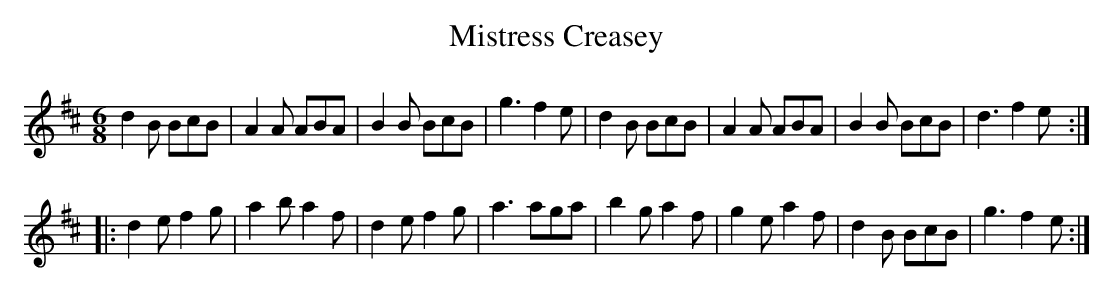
X:1
T:Mistress Creasey
M:6/8
K:D
d2B BcB | A2A ABA | B2B BcB | g3 f2e | \
d2B BcB | A2A ABA | B2B BcB | d3 f2e :|
|:d2e f2g | a2b a2f | d2e f2g | a3 aga | \
b2g a2f | g2e a2f | d2B BcB | g3 f2e :|
